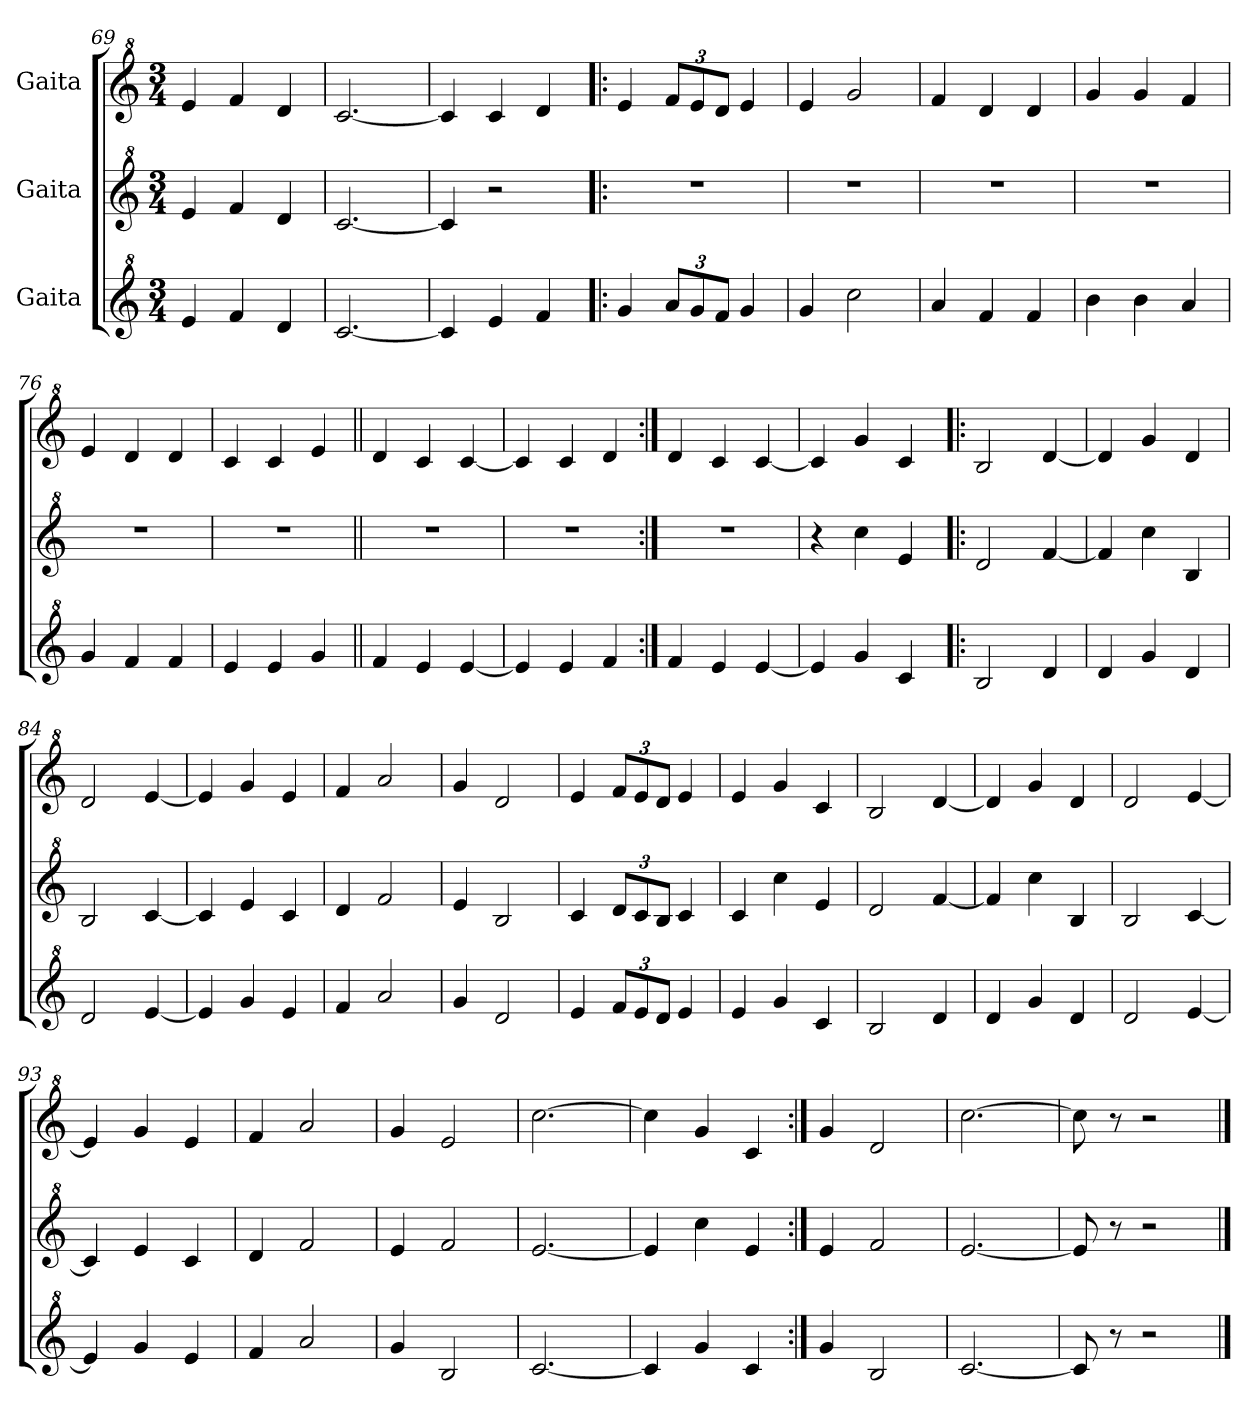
**kern	**kern	**kern
*part3	*part2	*part1
*staff3	*staff2	*staff1
*I"Gaita	*I"Gaita	*I"Gaita
*clefG^2	*clefG^2	*clefG^2
*k[]	*k[]	*k[]
*M3/4	*M3/4	*M3/4
=69	=69	=69
4ee/	4ee/	4ee/
4ff/	4ff/	4ff/
4dd/	4dd/	4dd/
=70	=70	=70
[2.cc/	[2.cc/	[2.cc/
=71	=71	=71
4cc/]	4cc/]	4cc/]
4ee/	2r	4cc/
4ff/	.	4dd/
=72!|:	=72!|:	=72!|:
4gg/	2.r	4ee/
*Xbrackettup	*	*Xbrackettup
12aa/L	.	12ff/L
12gg/	.	12ee/
12ff/J	.	12dd/J
4gg/	.	4ee/
!!LO:LB:g=z
=73	=73	=73
4gg/	2.r	4ee/
2ccc\	.	2gg/
=74	=74	=74
4aa/	2.r	4ff/
4ff/	.	4dd/
4ff/	.	4dd/
=75	=75	=75
4bb\	2.r	4gg/
4bb\	.	4gg/
4aa/	.	4ff/
=76	=76	=76
4gg/	2.r	4ee/
4ff/	.	4dd/
4ff/	.	4dd/
=77	=77	=77
4ee/	2.r	4cc/
4ee/	.	4cc/
4gg/	.	4ee/
=78||	=78||	=78||
4ff/	2.r	4dd/
4ee/	.	4cc/
[4ee/	.	[4cc/
=79	=79	=79
4ee/]	2.r	4cc/]
4ee/	.	4cc/
4ff/	.	4dd/
=80:|!	=80:|!	=80:|!
4ff/	2.r	4dd/
4ee/	.	4cc/
[4ee/	.	[4cc/
=81	=81	=81
4ee/]	4r	4cc/]
4gg/	4ccc\	4gg/
4cc/	4ee/	4cc/
=82!|:	=82!|:	=82!|:
2b/	2dd/	2b/
4dd/	[4ff/	[4dd/
=83	=83	=83
4dd/	4ff/]	4dd/]
4gg/	4ccc\	4gg/
4dd/	4b/	4dd/
=84	=84	=84
2dd/	2b/	2dd/
[4ee/	[4cc/	[4ee/
!!LO:LB:g=z
=85	=85	=85
4ee/]	4cc/]	4ee/]
4gg/	4ee/	4gg/
4ee/	4cc/	4ee/
=86	=86	=86
4ff/	4dd/	4ff/
2aa/	2ff/	2aa/
=87	=87	=87
4gg/	4ee/	4gg/
2dd/	2b/	2dd/
=88	=88	=88
4ee/	4cc/	4ee/
*	*Xbrackettup	*
12ff/L	12dd/L	12ff/L
12ee/	12cc/	12ee/
12dd/J	12b/J	12dd/J
4ee/	4cc/	4ee/
=89	=89	=89
4ee/	4cc/	4ee/
4gg/	4ccc\	4gg/
4cc/	4ee/	4cc/
=90	=90	=90
2b/	2dd/	2b/
4dd/	[4ff/	[4dd/
=91	=91	=91
4dd/	4ff/]	4dd/]
4gg/	4ccc\	4gg/
4dd/	4b/	4dd/
=92	=92	=92
2dd/	2b/	2dd/
[4ee/	[4cc/	[4ee/
=93	=93	=93
4ee/]	4cc/]	4ee/]
4gg/	4ee/	4gg/
4ee/	4cc/	4ee/
=94	=94	=94
4ff/	4dd/	4ff/
2aa/	2ff/	2aa/
=95	=95	=95
4gg/	4ee/	4gg/
2b/	2ff/	2ee/
=96	=96	=96
[2.cc/	[2.ee/	[2.ccc\
=97	=97	=97
4cc/]	4ee/]	4ccc\]
4gg/	4ccc\	4gg/
4cc/	4ee/	4cc/
=98:|!	=98:|!	=98:|!
4gg/	4ee/	4gg/
2b/	2ff/	2dd/
!!LO:PB:g=z
=99	=99	=99
[2.cc/	[2.ee/	[2.ccc\
=100	=100	=100
8cc/]	8ee/]	8ccc\]
8r	8r	8r
2r	2r	2r
==	==	==
*-	*-	*-
